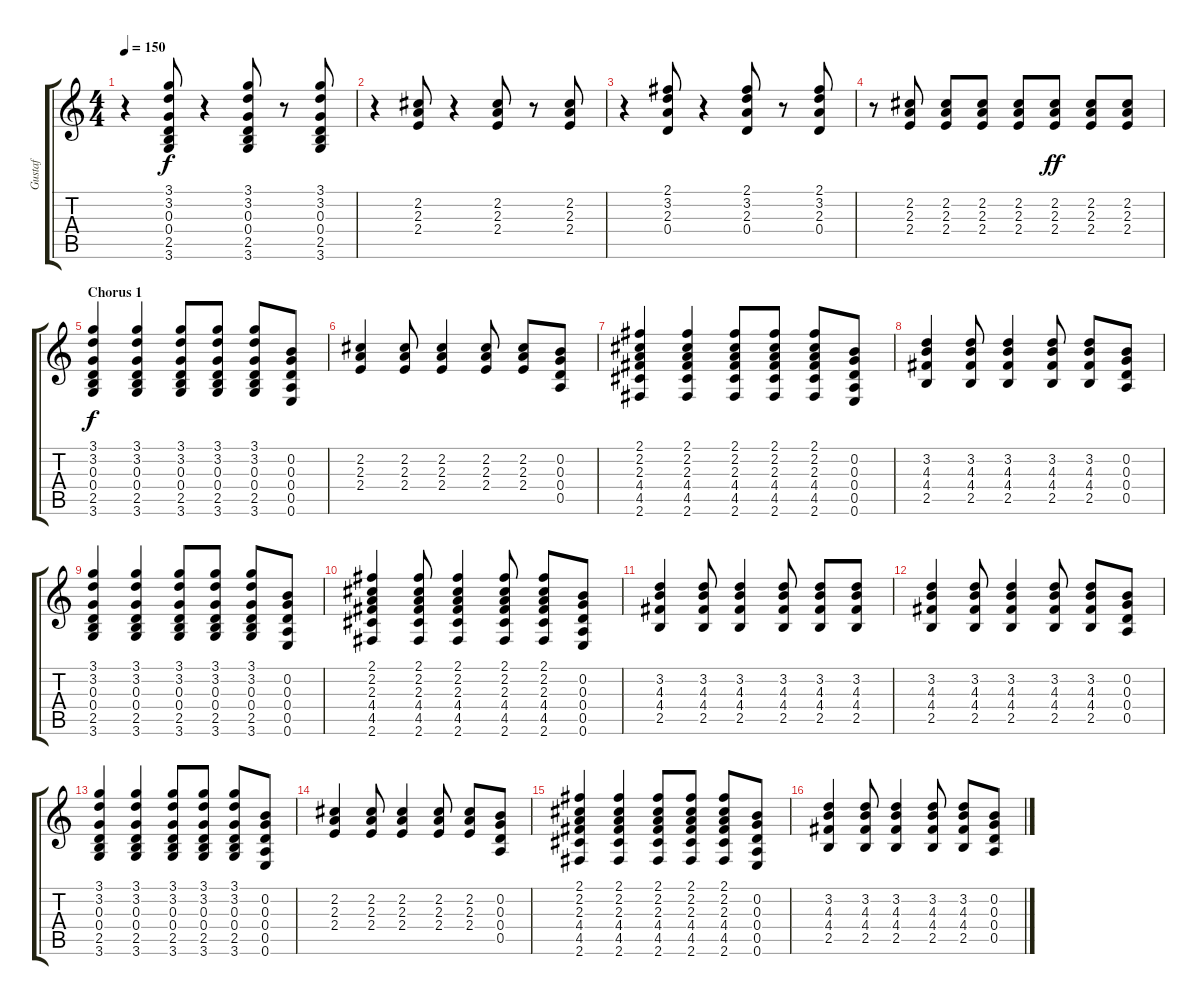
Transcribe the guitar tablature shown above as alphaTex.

\track ("Gustaf" "Gustaf") {instrument distortionguitar}
\staff {score tabs}
\tuning (E4 B3 G3 D3 A2 E2) {hide}
\ts (4 4)
\tempo 150
\clef g2
\ks c
r.4{dy f} (3.1 3.2 0.3 0.4 2.5 3.6).8 r.4 (3.1 3.2 0.3 0.4 2.5 3.6).8 r.8 (3.1 3.2 0.3 0.4 2.5 3.6).8 |
r.4 (2.2 2.3 2.4).8 r.4 (2.2 2.3 2.4).8 r.8 (2.2 2.3 2.4).8 |
r.4 (2.1 3.2 2.3 0.4).8 r.4 (2.1 3.2 2.3 0.4).8 r.8 (2.1 3.2 2.3 0.4).8 |
r.8 (2.2 2.3 2.4).8 (2.2 2.3 2.4).8 (2.2 2.3 2.4).8 (2.2 2.3 2.4).8 (2.2 2.3 2.4).8{dy ff} (2.2 2.3 2.4).8 (2.2 2.3 2.4).8 |
\section ("" "Chorus 1")
(3.1 3.2 0.3 0.4 2.5 3.6).4{dy f volume 11} (3.1 3.2 0.3 0.4 2.5 3.6).4 (3.1 3.2 0.3 0.4 2.5 3.6).8 (3.1 3.2 0.3 0.4 2.5 3.6).8 (3.1 3.2 0.3 0.4 2.5 3.6).8 (0.2 0.3 0.4 0.5 0.6).8 |
(2.2 2.3 2.4).4 (2.2 2.3 2.4).8 (2.2 2.3 2.4).4 (2.2 2.3 2.4).8 (2.2 2.3 2.4).8 (0.2 0.3 0.4 0.5).8 |
(2.1 2.2 2.3 4.4 4.5 2.6).4 (2.1 2.2 2.3 4.4 4.5 2.6).4 (2.1 2.2 2.3 4.4 4.5 2.6).8 (2.1 2.2 2.3 4.4 4.5 2.6).8 (2.1 2.2 2.3 4.4 4.5 2.6).8 (0.2 0.3 0.4 0.5 0.6).8 |
(3.2 4.3 4.4 2.5).4 (3.2 4.3 4.4 2.5).8 (3.2 4.3 4.4 2.5).4 (3.2 4.3 4.4 2.5).8 (3.2 4.3 4.4 2.5).8 (0.2 0.3 0.4 0.5).8 |
(3.1 3.2 0.3 0.4 2.5 3.6).4 (3.1 3.2 0.3 0.4 2.5 3.6).4 (3.1 3.2 0.3 0.4 2.5 3.6).8 (3.1 3.2 0.3 0.4 2.5 3.6).8 (3.1 3.2 0.3 0.4 2.5 3.6).8 (0.2 0.3 0.4 0.5 0.6).8 |
(2.1 2.2 2.3 4.4 4.5 2.6).4 (2.1 2.2 2.3 4.4 4.5 2.6).8 (2.1 2.2 2.3 4.4 4.5 2.6).4 (2.1 2.2 2.3 4.4 4.5 2.6).8 (2.1 2.2 2.3 4.4 4.5 2.6).8 (0.2 0.3 0.4 0.5 0.6).8 |
(3.2 4.3 4.4 2.5).4 (3.2 4.3 4.4 2.5).8 (3.2 4.3 4.4 2.5).4 (3.2 4.3 4.4 2.5).8 (3.2 4.3 4.4 2.5).8 (3.2 4.3 4.4 2.5).8 |
(3.2 4.3 4.4 2.5).4 (3.2 4.3 4.4 2.5).8 (3.2 4.3 4.4 2.5).4 (3.2 4.3 4.4 2.5).8 (3.2 4.3 4.4 2.5).8 (0.2 0.3 0.4 0.5).8 |
(3.1 3.2 0.3 0.4 2.5 3.6).4 (3.1 3.2 0.3 0.4 2.5 3.6).4 (3.1 3.2 0.3 0.4 2.5 3.6).8 (3.1 3.2 0.3 0.4 2.5 3.6).8 (3.1 3.2 0.3 0.4 2.5 3.6).8 (0.2 0.3 0.4 0.5 0.6).8 |
(2.2 2.3 2.4).4 (2.2 2.3 2.4).8 (2.2 2.3 2.4).4 (2.2 2.3 2.4).8 (2.2 2.3 2.4).8 (0.2 0.3 0.4 0.5).8 |
(2.1 2.2 2.3 4.4 4.5 2.6).4 (2.1 2.2 2.3 4.4 4.5 2.6).4 (2.1 2.2 2.3 4.4 4.5 2.6).8 (2.1 2.2 2.3 4.4 4.5 2.6).8 (2.1 2.2 2.3 4.4 4.5 2.6).8 (0.2 0.3 0.4 0.5 0.6).8 |
(3.2 4.3 4.4 2.5).4 (3.2 4.3 4.4 2.5).8 (3.2 4.3 4.4 2.5).4 (3.2 4.3 4.4 2.5).8 (3.2 4.3 4.4 2.5).8 (0.2 0.3 0.4 0.5).8
